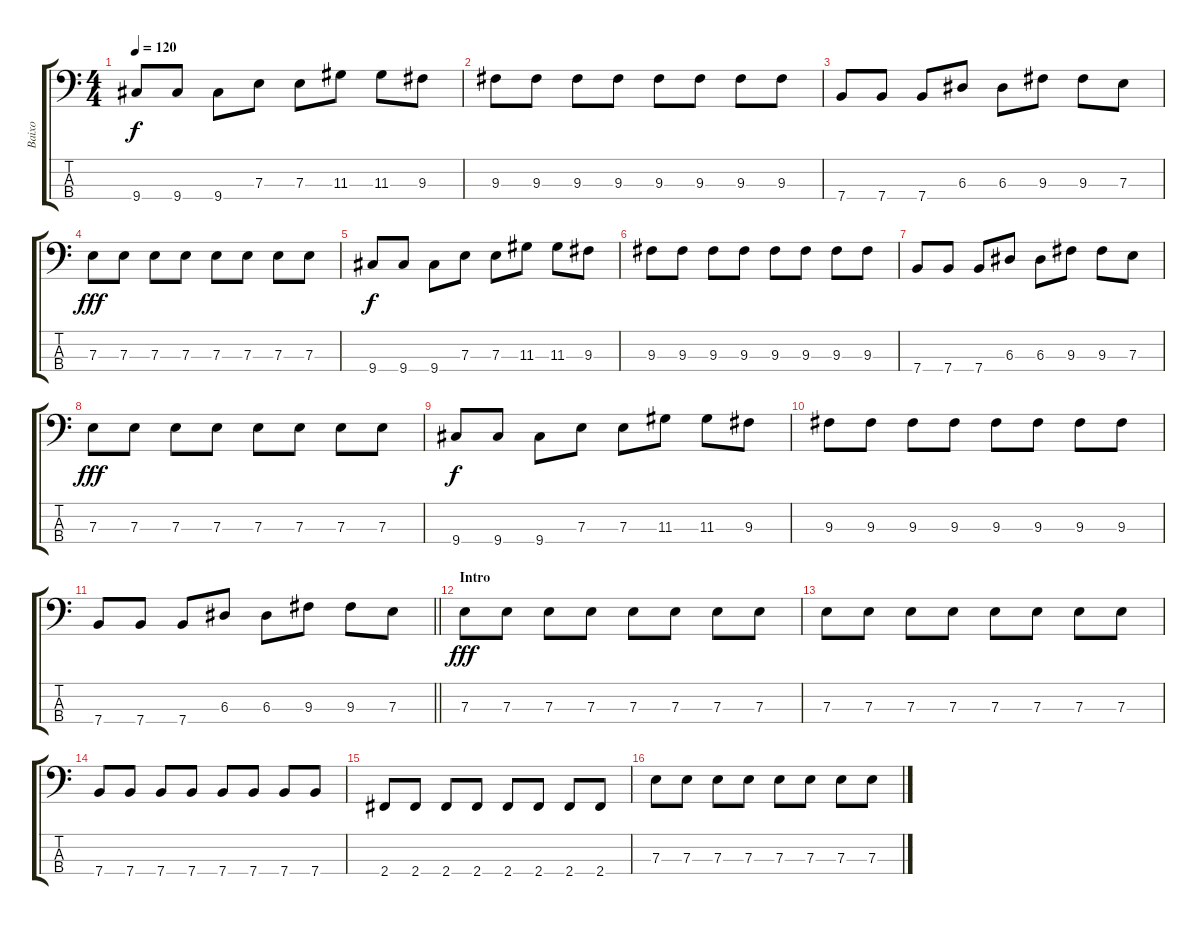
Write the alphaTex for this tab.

\track ("Baixo" "Baixo") {instrument electricbassfinger}
\staff {score tabs}
\tuning (G2 D2 A1 E1) {hide}
\ts (4 4)
\tempo 120
\clef f4
\ks c
9.4.8{dy f} 9.4.8 9.4.8 7.3.8 7.3.8 11.3.8 11.3.8 9.3.8 |
9.3.8 9.3.8 9.3.8 9.3.8 9.3.8 9.3.8 9.3.8 9.3.8 |
7.4.8 7.4.8 7.4.8 6.3.8 6.3.8 9.3.8 9.3.8 7.3.8 |
7.3.8{dy fff} 7.3.8 7.3.8 7.3.8 7.3.8 7.3.8 7.3.8 7.3.8 |
9.4.8{dy f} 9.4.8 9.4.8 7.3.8 7.3.8 11.3.8 11.3.8 9.3.8 |
9.3.8 9.3.8 9.3.8 9.3.8 9.3.8 9.3.8 9.3.8 9.3.8 |
7.4.8 7.4.8 7.4.8 6.3.8 6.3.8 9.3.8 9.3.8 7.3.8 |
7.3.8{dy fff} 7.3.8 7.3.8 7.3.8 7.3.8 7.3.8 7.3.8 7.3.8 |
9.4.8{dy f} 9.4.8 9.4.8 7.3.8 7.3.8 11.3.8 11.3.8 9.3.8 |
9.3.8 9.3.8 9.3.8 9.3.8 9.3.8 9.3.8 9.3.8 9.3.8 |
\barLineRight lightlight
7.4.8 7.4.8 7.4.8 6.3.8 6.3.8 9.3.8 9.3.8 7.3.8 |
\section ("" "Intro")
7.3.8{dy fff} 7.3.8 7.3.8 7.3.8 7.3.8 7.3.8 7.3.8 7.3.8 |
7.3.8 7.3.8 7.3.8 7.3.8 7.3.8 7.3.8 7.3.8 7.3.8 |
7.4.8 7.4.8 7.4.8 7.4.8 7.4.8 7.4.8 7.4.8 7.4.8 |
2.4.8 2.4.8 2.4.8 2.4.8 2.4.8 2.4.8 2.4.8 2.4.8 |
7.3.8 7.3.8 7.3.8 7.3.8 7.3.8 7.3.8 7.3.8 7.3.8
